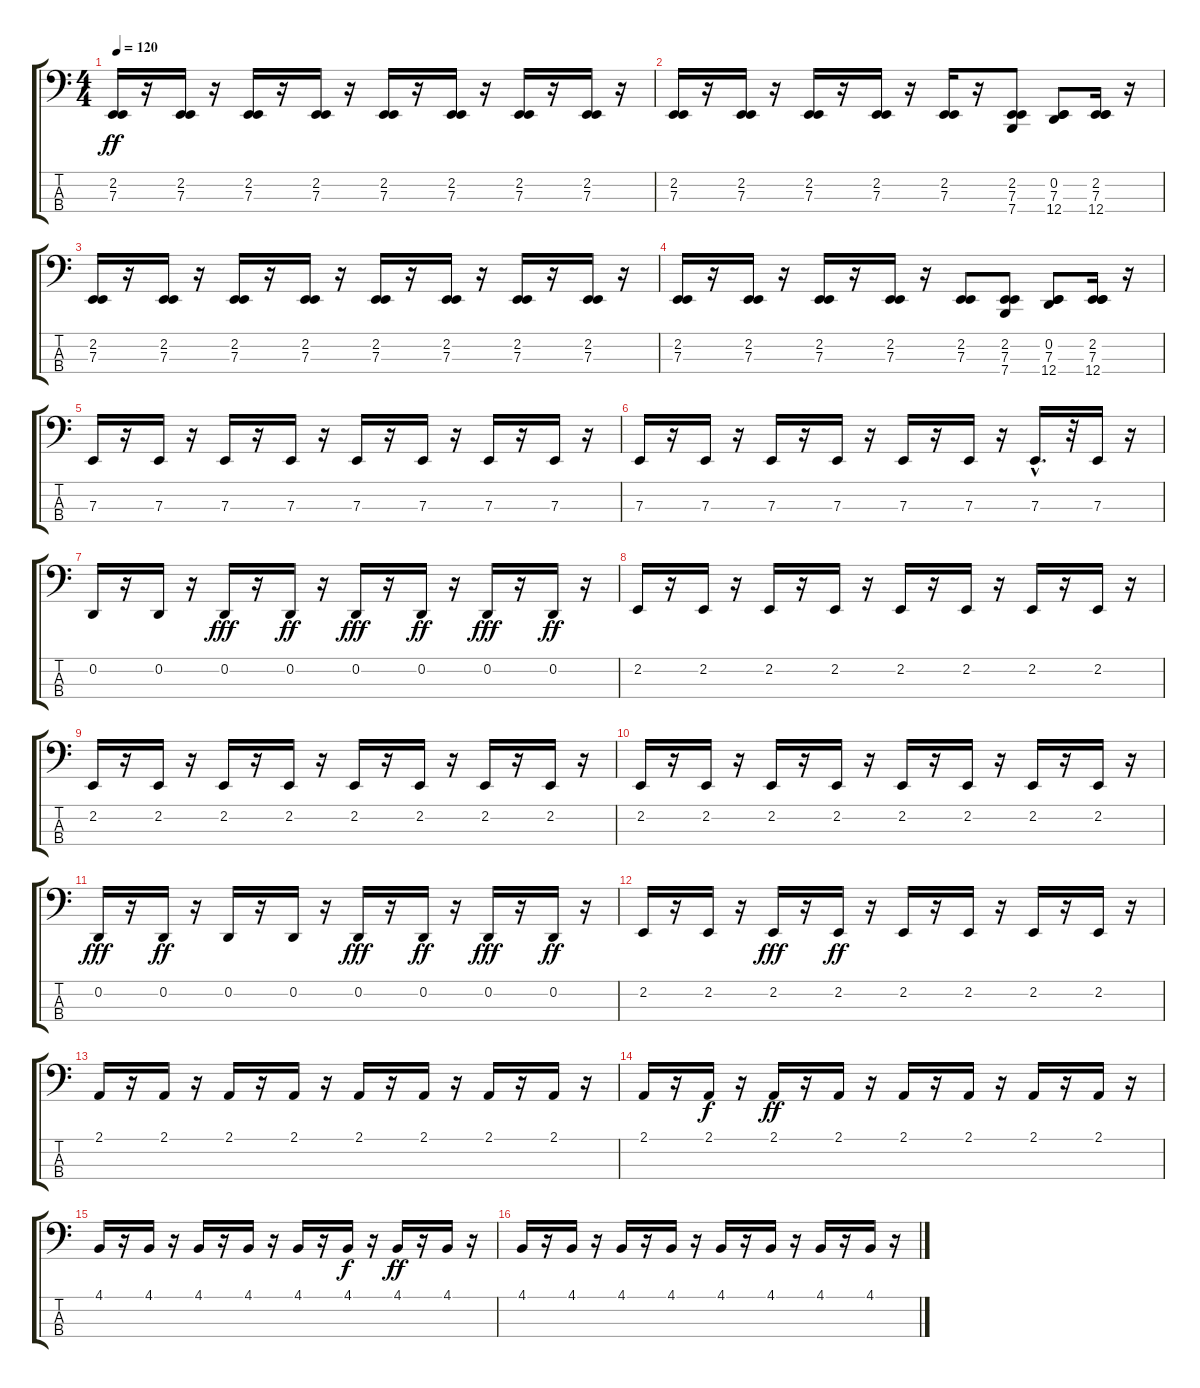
\track "" {instrument lead2sawtooth}
\staff {score tabs}
\tuning (G2 D2 A1 E1) {hide}
\ts (4 4)
\tempo 120
\clef f4
\ks c
(2.2 7.3).16{dy ff} r.16 (2.2 7.3).16 r.16 (2.2 7.3).16 r.16 (2.2 7.3).16 r.16 (2.2 7.3).16 r.16 (2.2 7.3).16 r.16 (2.2 7.3).16 r.16 (2.2 7.3).16 r.16 |
(2.2 7.3).16 r.16 (2.2 7.3).16 r.16 (2.2 7.3).16 r.16 (2.2 7.3).16 r.16 (2.2 7.3).16 r.16 (2.2 7.3 7.4).8 (0.2 7.3 12.4).8 (2.2 7.3 12.4).16 r.16 |
(2.2 7.3).16 r.16 (2.2 7.3).16 r.16 (2.2 7.3).16 r.16 (2.2 7.3).16 r.16 (2.2 7.3).16 r.16 (2.2 7.3).16 r.16 (2.2 7.3).16 r.16 (2.2 7.3).16 r.16 |
(2.2 7.3).16 r.16 (2.2 7.3).16 r.16 (2.2 7.3).16 r.16 (2.2 7.3).16 r.16 (2.2 7.3).8 (2.2 7.3 7.4).8 (0.2 7.3 12.4).8 (2.2 7.3 12.4).16 r.16 |
7.3.16 r.16 7.3.16 r.16 7.3.16 r.16 7.3.16 r.16 7.3.16 r.16 7.3.16 r.16 7.3.16 r.16 7.3.16 r.16 |
7.3.16 r.16 7.3.16 r.16 7.3.16 r.16 7.3.16 r.16 7.3.16 r.16 7.3.16 r.16 7.3{hac}.16{d} r.32 7.3.16 r.16 |
0.2.16 r.16 0.2.16 r.16 0.2.16{dy fff} r.16 0.2.16{dy ff} r.16 0.2.16{dy fff} r.16 0.2.16{dy ff} r.16 0.2.16{dy fff} r.16 0.2.16{dy ff} r.16 |
2.2.16 r.16 2.2.16 r.16 2.2.16 r.16 2.2.16 r.16 2.2.16 r.16 2.2.16 r.16 2.2.16 r.16 2.2.16 r.16 |
2.2.16 r.16 2.2.16 r.16 2.2.16 r.16 2.2.16 r.16 2.2.16 r.16 2.2.16 r.16 2.2.16 r.16 2.2.16 r.16 |
2.2.16 r.16 2.2.16 r.16 2.2.16 r.16 2.2.16 r.16 2.2.16 r.16 2.2.16 r.16 2.2.16 r.16 2.2.16 r.16 |
0.2.16{dy fff} r.16 0.2.16{dy ff} r.16 0.2.16 r.16 0.2.16 r.16 0.2.16{dy fff} r.16 0.2.16{dy ff} r.16 0.2.16{dy fff} r.16 0.2.16{dy ff} r.16 |
2.2.16 r.16 2.2.16 r.16 2.2.16{dy fff} r.16 2.2.16{dy ff} r.16 2.2.16 r.16 2.2.16 r.16 2.2.16 r.16 2.2.16 r.16 |
2.1.16 r.16 2.1.16 r.16 2.1.16 r.16 2.1.16 r.16 2.1.16 r.16 2.1.16 r.16 2.1.16 r.16 2.1.16 r.16 |
2.1.16 r.16 2.1.16{dy f} r.16 2.1.16{dy ff} r.16 2.1.16 r.16 2.1.16 r.16 2.1.16 r.16 2.1.16 r.16 2.1.16 r.16 |
4.1.16 r.16 4.1.16 r.16 4.1.16 r.16 4.1.16 r.16 4.1.16 r.16 4.1.16{dy f} r.16 4.1.16{dy ff} r.16 4.1.16 r.16 |
4.1.16 r.16 4.1.16 r.16 4.1.16 r.16 4.1.16 r.16 4.1.16 r.16 4.1.16 r.16 4.1.16 r.16 4.1.16 r.16
